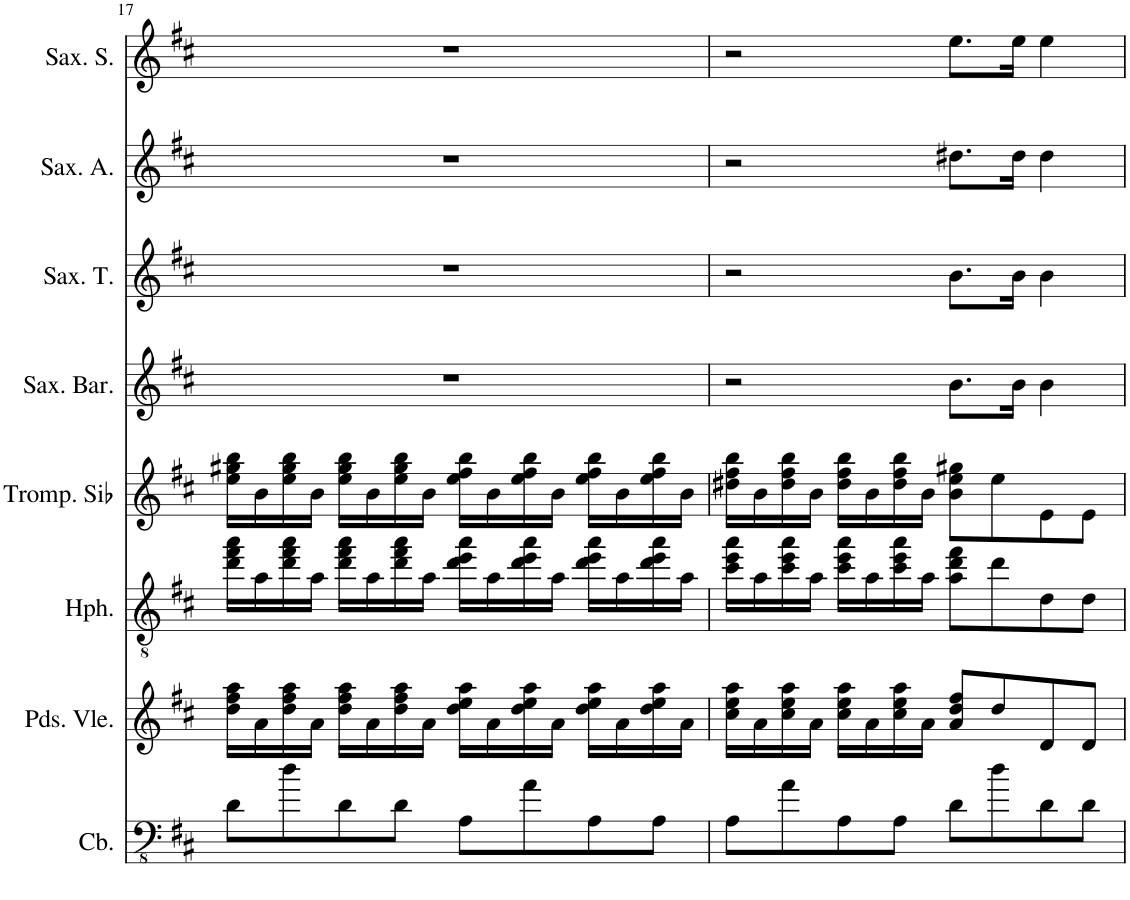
**kern	**kern	**kern	**kern	**kern	**kern	**kern	**kern
*part8	*part7	*part6	*part5	*part4	*part3	*part2	*part1
*staff8	*staff7	*staff6	*staff5	*staff4	*staff3	*staff2	*staff1
*I"Contrebasse, Contrabass Accomp	*I"Pardessus de viole, Violin Accomp	*I"Clarinette-Heckelphone, Oboe Accomp	*I"Trompette en Sib, Trumpet Accomp	*I"Saxophone Baryton, Baritone Sax	*I"Saxophone Ténor, Tenor Sax	*I"Saxophone Alto, Alto Sax	*I"Saxophone Soprano, Soprano Sax
*I'Cb.	*I'Pds. Vle.	*I'Hph.	*I'Tromp. Sib	*I'Sax. Bar.	*I'Sax. T.	*I'Sax. A.	*I'Sax. S.
!!LO:PB:g=z
*clefFv4	*clefG2	*clefGv2	*clefG2	*clefG2	*clefG2	*clefG2	*clefG2
*Trd7c12	*	*	*Trd1c2	*Trd12c21	*Trd8c14	*Trd5c9	*Trd1c2
*k[f#c#]	*k[f#c#]	*k[f#c#]	*k[f#c#]	*k[f#c#]	*k[f#c#]	*k[f#c#]	*k[f#c#]
*M4/4	*M4/4	*M4/4	*M4/4	*M4/4	*M4/4	*M4/4	*M4/4
=17	=17	=17	=17	=17	=17	=17	=17
8D\L	16dd\ 16ff#\ 16aa\LL	16dd\ 16ff#\ 16aa\LL	16ee\ 16gg#X\ 16bb\LL	1r	1r	1r	1r
.	16a\	16a\	16b\	.	.	.	.
8d\	16dd\ 16ff#\ 16aa\	16dd\ 16ff#\ 16aa\	16ee\ 16gg#\ 16bb\	.	.	.	.
.	16a\JJ	16a\JJ	16b\JJ	.	.	.	.
8D\	16dd\ 16ff#\ 16aa\LL	16dd\ 16ff#\ 16aa\LL	16ee\ 16gg#\ 16bb\LL	.	.	.	.
.	16a\	16a\	16b\	.	.	.	.
8D\J	16dd\ 16ff#\ 16aa\	16dd\ 16ff#\ 16aa\	16ee\ 16gg#\ 16bb\	.	.	.	.
.	16a\JJ	16a\JJ	16b\JJ	.	.	.	.
8AA\L	16dd\ 16ee\ 16aa\LL	16dd\ 16ee\ 16aa\LL	16ee\ 16ff#\ 16bb\LL	.	.	.	.
.	16a\	16a\	16b\	.	.	.	.
8A\	16dd\ 16ee\ 16aa\	16dd\ 16ee\ 16aa\	16ee\ 16ff#\ 16bb\	.	.	.	.
.	16a\JJ	16a\JJ	16b\JJ	.	.	.	.
8AA\	16dd\ 16ee\ 16aa\LL	16dd\ 16ee\ 16aa\LL	16ee\ 16ff#\ 16bb\LL	.	.	.	.
.	16a\	16a\	16b\	.	.	.	.
8AA\J	16dd\ 16ee\ 16aa\	16dd\ 16ee\ 16aa\	16ee\ 16ff#\ 16bb\	.	.	.	.
.	16a\JJ	16a\JJ	16b\JJ	.	.	.	.
=18	=18	=18	=18	=18	=18	=18	=18
8AA\L	16cc#\ 16ee\ 16aa\LL	16cc#\ 16ee\ 16aa\LL	16dd#X\ 16ff#\ 16bb\LL	2r	2r	2r	2r
.	16a\	16a\	16b\	.	.	.	.
8A\	16cc#\ 16ee\ 16aa\	16cc#\ 16ee\ 16aa\	16dd#\ 16ff#\ 16bb\	.	.	.	.
.	16a\JJ	16a\JJ	16b\JJ	.	.	.	.
8AA\	16cc#\ 16ee\ 16aa\LL	16cc#\ 16ee\ 16aa\LL	16dd#\ 16ff#\ 16bb\LL	.	.	.	.
.	16a\	16a\	16b\	.	.	.	.
8AA\J	16cc#\ 16ee\ 16aa\	16cc#\ 16ee\ 16aa\	16dd#\ 16ff#\ 16bb\	.	.	.	.
.	16a\JJ	16a\JJ	16b\JJ	.	.	.	.
8D\L	8a/ 8dd/ 8ff#/L	8a\ 8dd\ 8ff#\L	8b\ 8ee\ 8gg#X\L	8.b\L	8.b\L	8.dd#X\L	8.ee\L
8d\	8dd/	8dd\	8ee\	.	.	.	.
.	.	.	.	16b\Jk	16b\Jk	16dd#\Jk	16ee\Jk
8D\	8d/	8d\	8e\	4b\	4b\	4dd#\	4ee\
8D\J	8d/J	8d\J	8e\J	.	.	.	.
=	=	=	=	=	=	=	=
*-	*-	*-	*-	*-	*-	*-	*-
